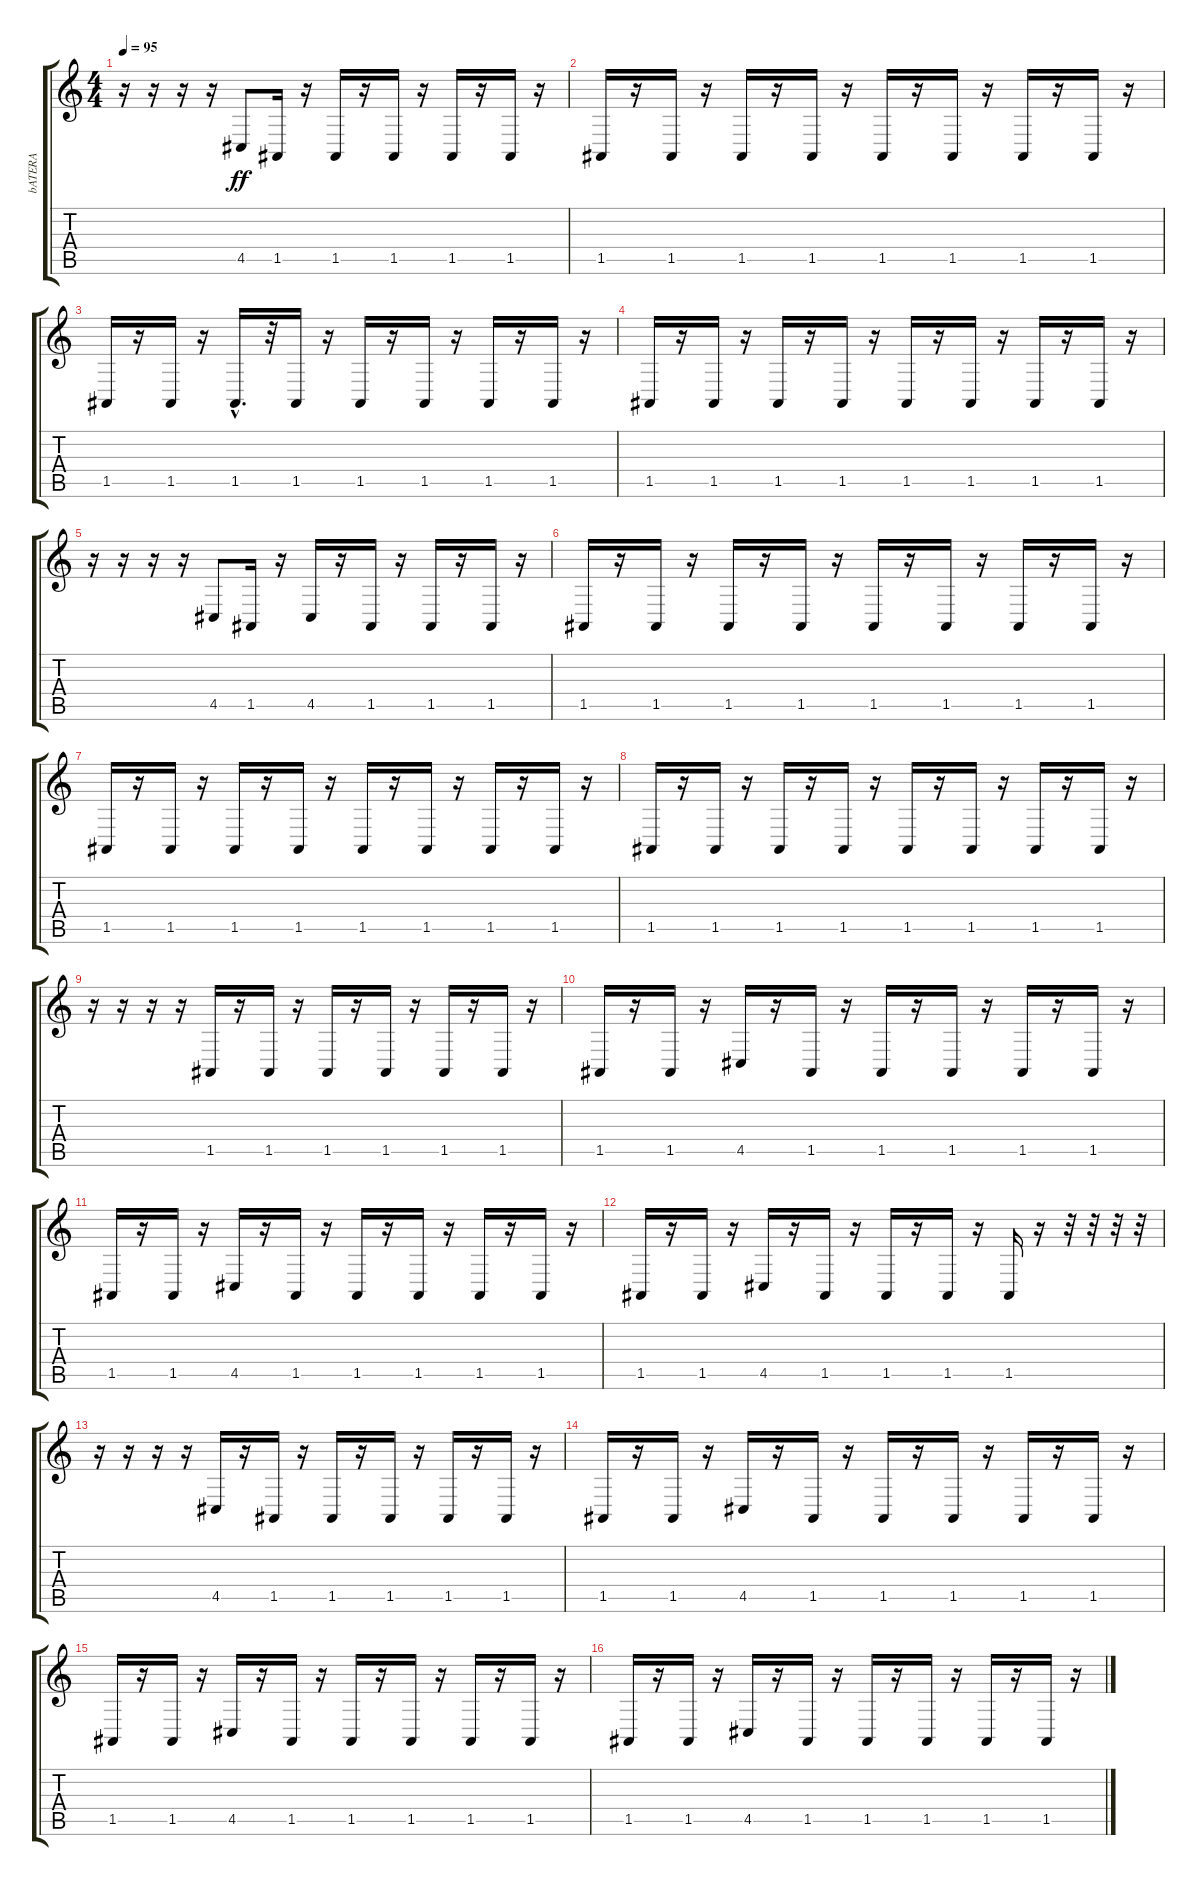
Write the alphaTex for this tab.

\track ("bATERA" "bATERA") {instrument acousticgrandpiano}
\staff {score tabs}
\tuning (E4 B3 G3 D3 A2 E2) {hide}
\ts (4 4)
\tempo 95
\clef g2
\ks c
r.16{dy ff} r.16 r.16 r.16 4.5.8 1.5.16 r.16 1.5.16 r.16 1.5.16 r.16 1.5.16 r.16 1.5.16 r.16 |
1.5.16 r.16 1.5.16 r.16 1.5.16 r.16 1.5.16 r.16 1.5.16 r.16 1.5.16 r.16 1.5.16 r.16 1.5.16 r.16 |
1.5.16 r.16 1.5.16 r.16 1.5{hac}.16{d} r.32 1.5.16 r.16 1.5.16 r.16 1.5.16 r.16 1.5.16 r.16 1.5.16 r.16 |
1.5.16 r.16 1.5.16 r.16 1.5.16 r.16 1.5.16 r.16 1.5.16 r.16 1.5.16 r.16 1.5.16 r.16 1.5.16 r.16 |
r.16 r.16 r.16 r.16 4.5.8 1.5.16 r.16 4.5.16 r.16 1.5.16 r.16 1.5.16 r.16 1.5.16 r.16 |
1.5.16 r.16 1.5.16 r.16 1.5.16 r.16 1.5.16 r.16 1.5.16 r.16 1.5.16 r.16 1.5.16 r.16 1.5.16 r.16 |
1.5.16 r.16 1.5.16 r.16 1.5.16 r.16 1.5.16 r.16 1.5.16 r.16 1.5.16 r.16 1.5.16 r.16 1.5.16 r.16 |
1.5.16 r.16 1.5.16 r.16 1.5.16 r.16 1.5.16 r.16 1.5.16 r.16 1.5.16 r.16 1.5.16 r.16 1.5.16 r.16 |
r.16 r.16 r.16 r.16 1.5.16 r.16 1.5.16 r.16 1.5.16 r.16 1.5.16 r.16 1.5.16 r.16 1.5.16 r.16 |
1.5.16 r.16 1.5.16 r.16 4.5.16 r.16 1.5.16 r.16 1.5.16 r.16 1.5.16 r.16 1.5.16 r.16 1.5.16 r.16 |
1.5.16 r.16 1.5.16 r.16 4.5.16 r.16 1.5.16 r.16 1.5.16 r.16 1.5.16 r.16 1.5.16 r.16 1.5.16 r.16 |
1.5.16 r.16 1.5.16 r.16 4.5.16 r.16 1.5.16 r.16 1.5.16 r.16 1.5.16 r.16 1.5.16 r.16 r.32 r.32 r.32 r.32 |
r.16 r.16 r.16 r.16 4.5.16 r.16 1.5.16 r.16 1.5.16 r.16 1.5.16 r.16 1.5.16 r.16 1.5.16 r.16 |
1.5.16 r.16 1.5.16 r.16 4.5.16 r.16 1.5.16 r.16 1.5.16 r.16 1.5.16 r.16 1.5.16 r.16 1.5.16 r.16 |
1.5.16 r.16 1.5.16 r.16 4.5.16 r.16 1.5.16 r.16 1.5.16 r.16 1.5.16 r.16 1.5.16 r.16 1.5.16 r.16 |
1.5.16 r.16 1.5.16 r.16 4.5.16 r.16 1.5.16 r.16 1.5.16 r.16 1.5.16 r.16 1.5.16 r.16 1.5.16 r.16
